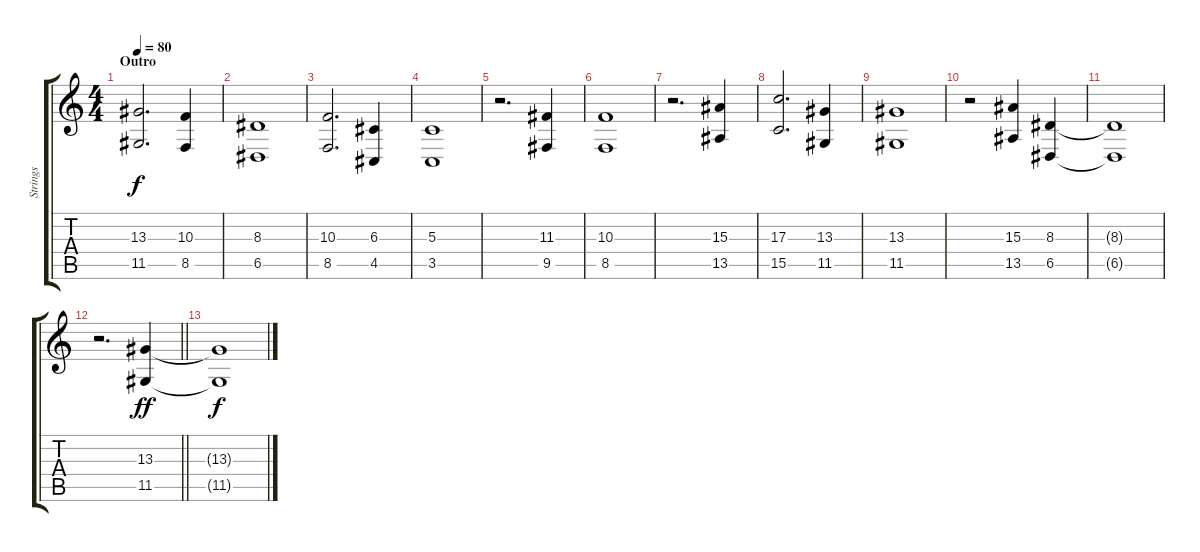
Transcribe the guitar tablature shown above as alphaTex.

\track ("Strings" "Strings") {instrument stringensemble2}
\staff {score tabs}
\tuning (E4 B3 G3 D3 A2 E2) {hide}
\ts (4 4)
\section ("" "Outro")
\tempo 80
\clef g2
\ks c
(13.3 11.5).2{d dy f} (10.3 8.5).4 |
(8.3 6.5).1 |
(10.3 8.5).2{d} (6.3 4.5).4 |
(5.3 3.5).1 |
r.2{d} (11.3 9.5).4 |
(10.3 8.5).1 |
r.2{d} (15.3 13.5).4 |
(17.3 15.5).2{d} (13.3 11.5).4 |
(13.3 11.5).1 |
r.2 (15.3 13.5).4 (8.3 6.5).4 |
(8.3{t} 6.5{t}).1 |
\barLineRight lightlight
r.2{d} (13.3 11.5).4{dy ff} |
(13.3{t} 11.5{t}).1{dy f volume 0}
